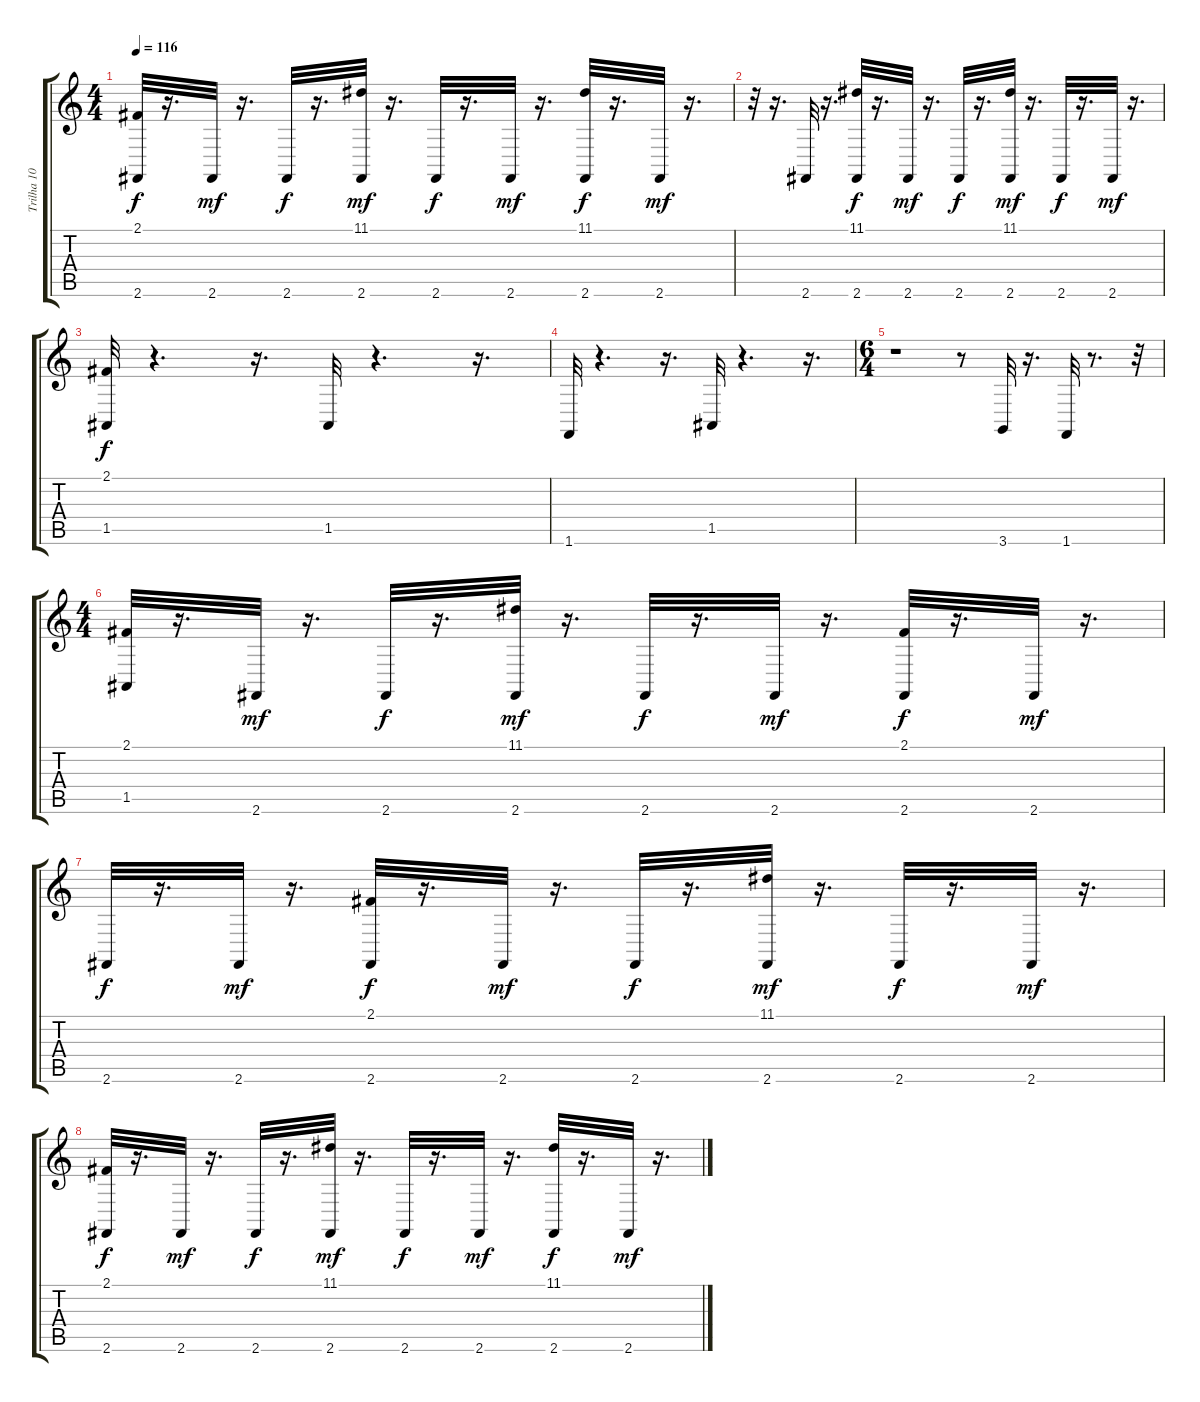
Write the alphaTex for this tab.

\track ("Trilha 10" "Trilha 10") {instrument acousticgrandpiano}
\staff {score tabs}
\tuning (E4 B3 G3 D3 A2 E2) {hide}
\ts (4 4)
\tempo 116
\clef g2
\ks c
(2.1 2.6).32{dy f} r.16{d} 2.6.32{dy mf} r.16{d} 2.6.32{dy f} r.16{d} (11.1 2.6).32{dy mf} r.16{d} 2.6.32{dy f} r.16{d} 2.6.32{dy mf} r.16{d} (11.1 2.6).32{dy f} r.16{d} 2.6.32{dy mf} r.16{d} |
r.32 r.16{d} 2.6.32 r.16{d} (11.1 2.6).32{dy f} r.16{d} 2.6.32{dy mf} r.16{d} 2.6.32{dy f} r.16{d} (11.1 2.6).32{dy mf} r.16{d} 2.6.32{dy f} r.16{d} 2.6.32{dy mf} r.16{d} |
(2.1 1.5).32{dy f} r.4{d} r.16{d} 1.5.32 r.4{d} r.16{d} |
1.6.32 r.4{d} r.16{d} 1.5.32 r.4{d} r.16{d} |
\ts (6 4)
r.1 r.8 3.6.32 r.16{d} 1.6.32 r.8{d} r.32 |
\ts (4 4)
(2.1 1.5).32 r.16{d} 2.6.32{dy mf} r.16{d} 2.6.32{dy f} r.16{d} (11.1 2.6).32{dy mf} r.16{d} 2.6.32{dy f} r.16{d} 2.6.32{dy mf} r.16{d} (2.1 2.6).32{dy f} r.16{d} 2.6.32{dy mf} r.16{d} |
2.6.32{dy f} r.16{d} 2.6.32{dy mf} r.16{d} (2.1 2.6).32{dy f} r.16{d} 2.6.32{dy mf} r.16{d} 2.6.32{dy f} r.16{d} (11.1 2.6).32{dy mf} r.16{d} 2.6.32{dy f} r.16{d} 2.6.32{dy mf} r.16{d} |
(2.1 2.6).32{dy f} r.16{d} 2.6.32{dy mf} r.16{d} 2.6.32{dy f} r.16{d} (11.1 2.6).32{dy mf} r.16{d} 2.6.32{dy f} r.16{d} 2.6.32{dy mf} r.16{d} (11.1 2.6).32{dy f} r.16{d} 2.6.32{dy mf} r.16{d}
